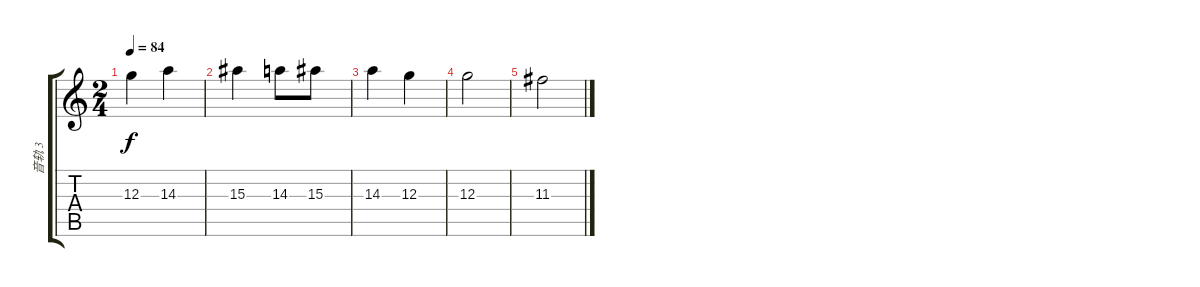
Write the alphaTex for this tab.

\track ("音轨 3" "音轨 3") {instrument acousticbass}
\staff {score tabs}
\tuning (E4 B3 G3 D3 A2 E2) {hide}
\ts (2 4)
\tempo 84
\clef g2
\ks c
12.3.4{dy f} 14.3.4 |
15.3.4 14.3.8 15.3.8 |
14.3.4 12.3.4 |
12.3.2 |
11.3.2
